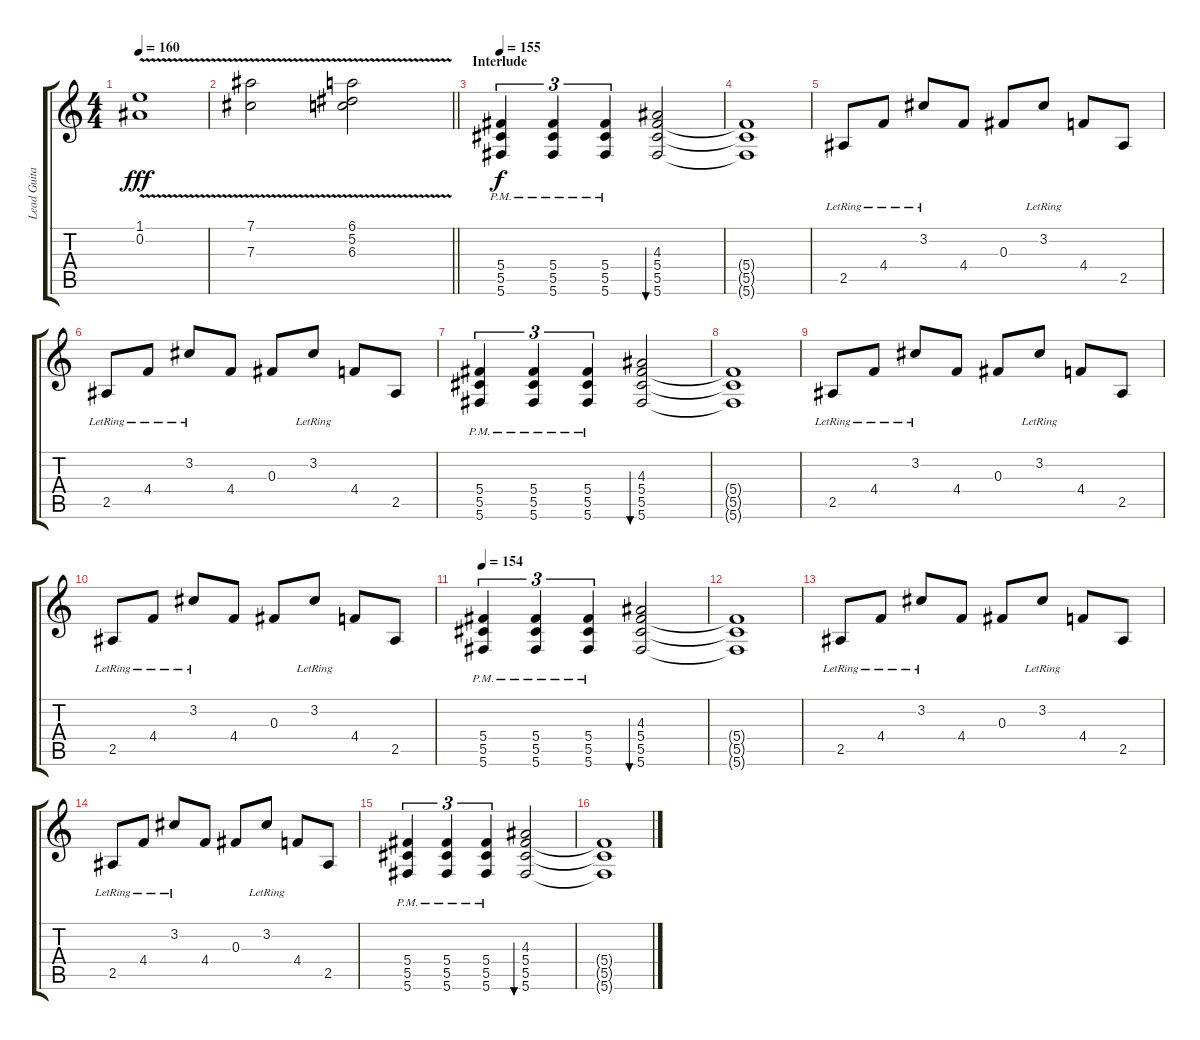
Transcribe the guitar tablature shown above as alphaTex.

\track ("Lead Guitar" "Lead Guita") {instrument distortionguitar}
\staff {score tabs}
\tuning (Eb4 Bb3 Gb3 Db3 Ab2 Db2) {hide}
\ts (4 4)
\tempo 160
\clef g2
\ks c
(1.1 0.2{v}).1{dy fff} |
\barLineRight lightlight
(7.1{v} 7.3).2 (6.1{v} 5.2{v} 6.3).2 |
\section ("" "Interlude")
\tempo 155
(5.4 5.5{pm} 5.6{pm}).4{tu (3 2) dy f volume 13 instrument electricguitarclean} (5.4 5.5{pm} 5.6{pm}).4{tu (3 2)} (5.4 5.5{pm} 5.6{pm}).4{tu (3 2)} (4.3 5.4 5.5 5.6).2{bu 120} |
(5.4{t} 5.5{t} 5.6{t}).1 |
2.5{lr}.8 4.4{lr}.8 3.2{lr}.8 4.4.8 0.3.8 3.2{lr}.8 4.4.8 2.5.8 |
2.5{lr}.8 4.4{lr}.8 3.2{lr}.8 4.4.8 0.3.8 3.2{lr}.8 4.4.8 2.5.8 |
(5.4 5.5{pm} 5.6{pm}).4{tu (3 2)} (5.4 5.5{pm} 5.6{pm}).4{tu (3 2)} (5.4 5.5{pm} 5.6{pm}).4{tu (3 2)} (4.3 5.4 5.5 5.6).2{bu 120} |
(5.4{t} 5.5{t} 5.6{t}).1 |
2.5{lr}.8 4.4{lr}.8 3.2{lr}.8 4.4.8 0.3.8 3.2{lr}.8 4.4.8 2.5.8 |
2.5{lr}.8 4.4{lr}.8 3.2{lr}.8 4.4.8 0.3.8 3.2{lr}.8 4.4.8 2.5.8 |
\tempo 154
(5.4 5.5{pm} 5.6{pm}).4{tu (3 2)} (5.4 5.5{pm} 5.6{pm}).4{tu (3 2)} (5.4 5.5{pm} 5.6{pm}).4{tu (3 2)} (4.3 5.4 5.5 5.6).2{bu 120} |
(5.4{t} 5.5{t} 5.6{t}).1 |
2.5{lr}.8 4.4{lr}.8 3.2{lr}.8 4.4.8 0.3.8 3.2{lr}.8 4.4.8 2.5.8 |
2.5{lr}.8 4.4{lr}.8 3.2{lr}.8 4.4.8 0.3.8 3.2{lr}.8 4.4.8 2.5.8 |
(5.4 5.5{pm} 5.6{pm}).4{tu (3 2)} (5.4 5.5{pm} 5.6{pm}).4{tu (3 2)} (5.4 5.5{pm} 5.6{pm}).4{tu (3 2)} (4.3 5.4 5.5 5.6).2{bu 120} |
(5.4{t} 5.5{t} 5.6{t}).1
